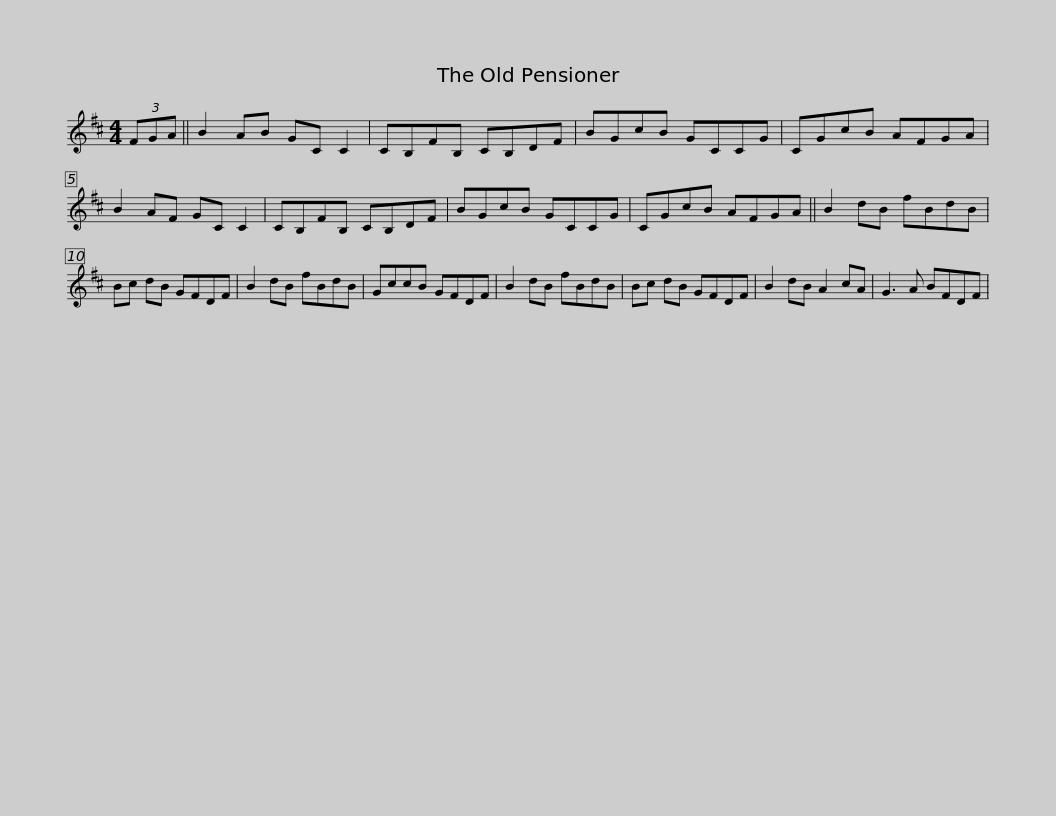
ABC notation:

X:1
L:1/8
M:4/4
I:linebreak $
K:D
V:1 treble
V:1
 (3FGA || B2 AB GC C2 | CB,FB, CB,DF | BGcB GCCG | CGcB AFGA | %5
 B2 AF GC C2 |$ CB,FB, CB,DF | BGcB GCCG | CGcB AFGA || B2 dB fBdB | %10
 Bc dB GFDF |$ B2 dB fBdB | GccB GFDF | B2 dB fBdB | Bc dB GFDF | %15
 B2 dB A2 cA | G3 A BFDF | %17
